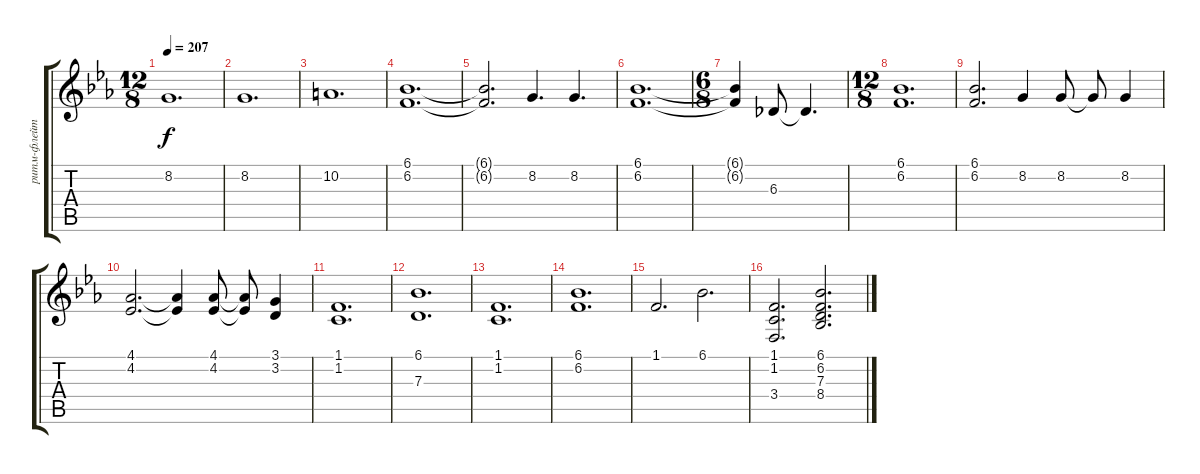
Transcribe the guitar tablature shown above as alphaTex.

\track ("ритм-флейта" "ритм-флейт") {instrument flute}
\staff {score tabs}
\tuning (E4 B3 G3 D3 A2 E2) {hide}
\ts (12 8)
\tempo 207
\clef g2
\ks eb
8.2.1{d dy f} |
8.2.1{d} |
10.2.1{d} |
(6.1 6.2).1{d} |
(6.1{t} 6.2{t}).2{d} 8.2.4{d} 8.2.4{d} |
(6.1 6.2).1{d} |
\ts (6 8)
(6.1{t} 6.2{t}).4 6.3.8 6.3{t}.4{d} |
\ts (12 8)
(6.1 6.2).1{d} |
(6.1 6.2).2{d} 8.2.4 8.2.8 8.2{t}.8 8.2.4 |
(4.1 4.2).2{d} (4.1{t} 4.2{t}).4 (4.1 4.2).8 (4.1{t} 4.2{t}).8 (3.1 3.2).4 |
(1.1 1.2).1{d} |
(6.1 7.3).1{d} |
(1.1 1.2).1{d} |
(6.1 6.2).1{d} |
1.1.2{d} 6.1.2{d} |
(1.1 1.2 3.4).2{d} (6.1 6.2 7.3 8.4).2{d}
